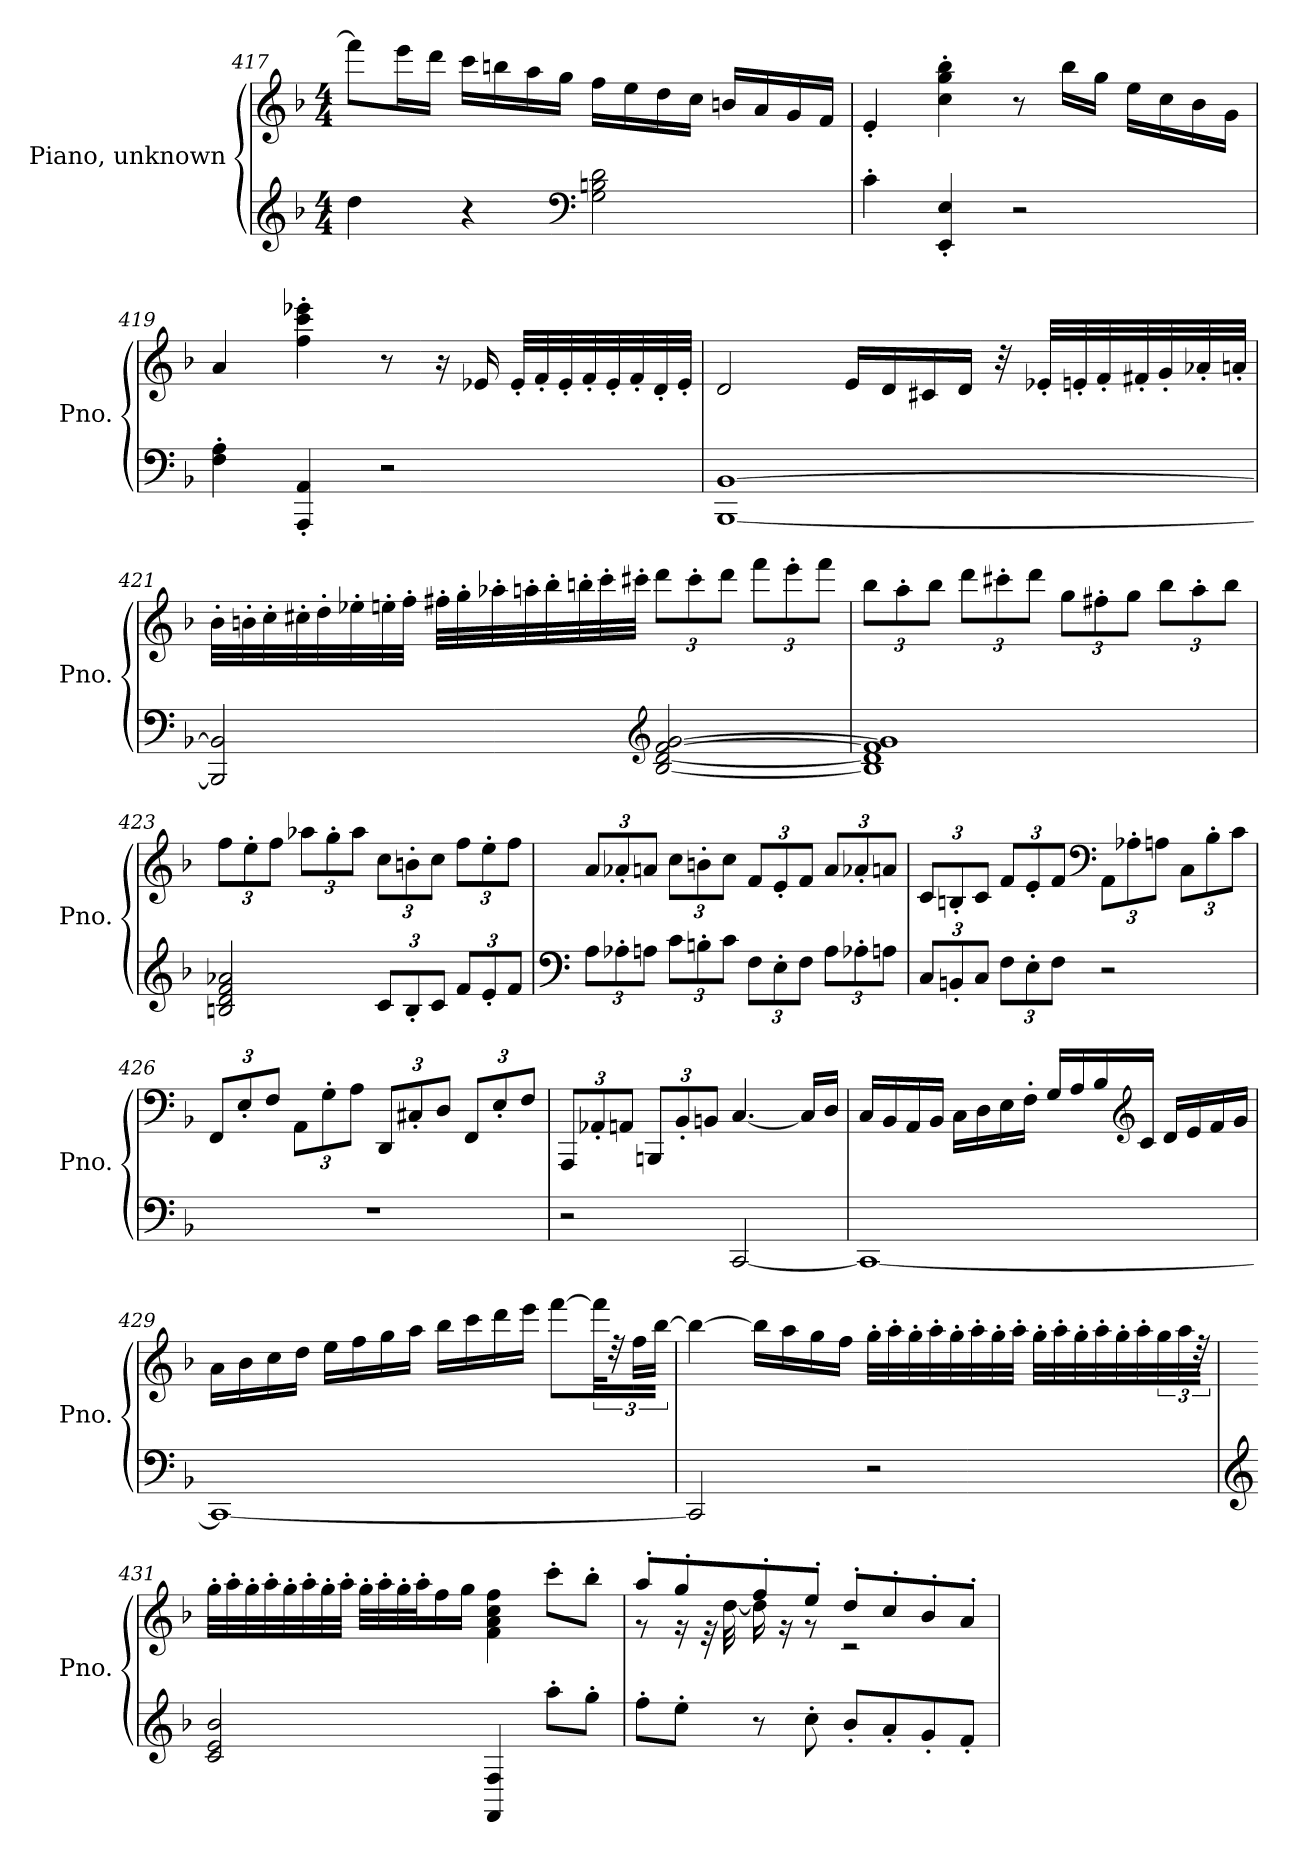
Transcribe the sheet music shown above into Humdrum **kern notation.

**kern	**kern
*part1	*part1
*staff2	*staff1
*I"Piano, unknown	*
*I'Pno.	*
*clefG2	*clefG2
*k[b-]	*k[b-]
*M4/4	*M4/4
=417	=417
4dd\	8fff\L]
.	16eee\L
.	16ddd\JJ
4r	16ccc\LL
.	16bbn\
.	16aa\
.	16gg\JJ
*clefF4	*
2G\ 2Bn\ 2d\	16ff\LL
.	16ee\
.	16dd\
.	16cc\JJ
.	16bn/LL
.	16a/
.	16g/
.	16f/JJ
=418	=418
4c'\	4e'/
4EE/' 4E/'	4cc\' 4gg\' 4bb-\'
2r	8r
.	16bb-\LL
.	16gg\JJ
.	16ee\LL
.	16cc\
.	16b-\
.	16g\JJ
!!LO:LB:g=z
=419	=419
4F\' 4A\'	4a/
4AAA/' 4AA/'	4ff\' 4ccc\' 4eee-X\'
2r	8r
.	16r
.	16e-X/
.	32e-'/LLL
.	32f'/
.	32e-'/
.	32f'/
.	32e-'/
.	32f'/
.	32d'/
.	32e-'/JJJ
=420	=420
[1BBB- [1BB-	2d/
.	16e/LL
.	16d/
.	16c#X/
.	16d/JJ
.	32r
.	32e-X'/LLL
.	32en'/
.	32f'/
.	32f#X'/
.	32g'/
.	32a-X'/
.	32an'/JJJ
!!LO:PB:g=z
=421	=421
2BBB-/] 2BB-/]	32b-'\LLL
.	32bn'\
.	32cc'\
.	32cc#X'\
.	32dd'\
.	32ee-X'\
.	32een'\
.	32ff'\JJJ
.	32ff#X'\LLL
.	32gg'\
.	32aa-X'\
.	32aan'\
.	32bb-'\
.	32bbn'\
.	32ccc'\
.	32ccc#X'\JJJ
*clefG2	*
*	*Xbrackettup
[2B-/ [2d/ [2f/ [2g/	12ddd\L
.	12ccc#'\
.	12ddd\J
.	12fff\L
.	12eee'\
.	12fff\J
!!LO:LB:g=z
=422	=422
1B-] 1d] 1f] 1g]	12bb-\L
.	12aa'\
.	12bb-\J
.	12ddd\L
.	12ccc#X'\
.	12ddd\J
.	12gg\L
.	12ff#X'\
.	12gg\J
.	12bb-\L
.	12aa'\
.	12bb-\J
=423	=423
2Bn/ 2d/ 2f/ 2a-X/	12ff\L
.	12ee'\
.	12ff\J
.	12aa-X\L
.	12gg'\
.	12aa-\J
*Xbrackettup	*
12c/L	12cc\L
12B'/	12bn'\
12c/J	12cc\J
12f/L	12ff\L
12e'/	12ee'\
12f/J	12ff\J
!!LO:LB:g=z
=424	=424
*clefF4	*
12A\L	12a/L
12A-X'\	12a-X'/
12An\J	12an/J
12c\L	12cc\L
12Bn'\	12bn'\
12c\J	12cc\J
12F\L	12f/L
12E'\	12e'/
12F\J	12f/J
12A\L	12a/L
12A-X'\	12a-X'/
12An\J	12an/J
=425	=425
12C/L	12c/L
12BBn'/	12Bn'/
12C/J	12c/J
12F\L	12f/L
12E'\	12e'/
12F\J	12f/J
*	*clefF4
2r	12AA\L
.	12A-X'\
.	12An\J
.	12C\L
.	12B'\
.	12c\J
=426	=426
1r	12FF/L
.	12E'/
.	12F/J
.	12AA\L
.	12G'\
.	12A\J
.	12DD/L
.	12C#X'/
.	12D/J
.	12FF/L
.	12E'/
.	12F/J
!!LO:LB:g=z
=427	=427
2r	12AAA/L
.	12AA-X'/
.	12AAn/J
.	12BBBn/L
.	12BB-'/
.	12BBn/J
[2CC/	[4.C/
.	16C/LL]
.	16D/JJ
=428	=428
1CC_	16C/LL
.	16BB-/
.	16AA/
.	16BB-/JJ
.	16C\LL
.	16D\
.	16E\
.	16F'\JJ
.	16G/LL
.	16A/
.	16B-/
*	*clefG2
.	16c/JJ
.	16d/LL
.	16e/
.	16f/
.	16g/JJ
!!LO:LB:g=z
=429	=429
1CC_	16a\LL
.	16b-\
.	16cc\
.	16dd\JJ
.	16ee\LL
.	16ff\
.	16gg\
.	16aa\JJ
.	16bb-\LL
.	16ccc\
.	16ddd\
.	16eee\JJ
.	[8fff\L
*	*brackettup
.	48fff\Jkk]
.	48r
.	24ff\LL
.	[24bb-\JJ
=430	=430
2CC/]	4bb-\_
.	16bb-\LL]
.	16aa\
.	16gg\
.	16ff\JJ
2r	32gg'\LLL
.	32aa'\
.	32gg'\
.	32aa'\
.	32gg'\
.	32aa'\
.	32gg'\
.	32aa'\JJJ
.	32gg'\LLL
.	32aa'\
.	32gg'\
.	32aa'\
.	32gg'\
.	32aa'\
.	48gg\
.	48aa\JJJ
.	48r
!!LO:LB:g=z
=431	=431
*clefG2	*
2c/ 2e/ 2b-/	32gg'\LLL
.	32aa'\
.	32gg'\
.	32aa'\
.	32gg'\
.	32aa'\
.	32gg'\
.	32aa'\JJJ
.	32gg'\LLL
.	32aa'\
.	32gg'\
.	32aa'\J
.	16ff\
.	16gg\JJ
4FF/ 4F/	4f\ 4a\ 4cc\ 4ff\
8aa'\L	8ccc'\L
8gg'\J	8bb-'\J
=432	=432
*	*^
8ff'\L	8aa'/L	8r
8ee'\J	8gg'/	16r
.	.	32r
.	.	[32dd\
8r	8ff'/	16dd\]
.	.	16r
8cc'\	8ee'/J	8r
8b-'/L	8dd'/L	2r
8a'/	8cc'/	.
8g'/	8b-'/	.
8f'/J	8a'/J	.
*	*v	*v
=	=
*-	*-
